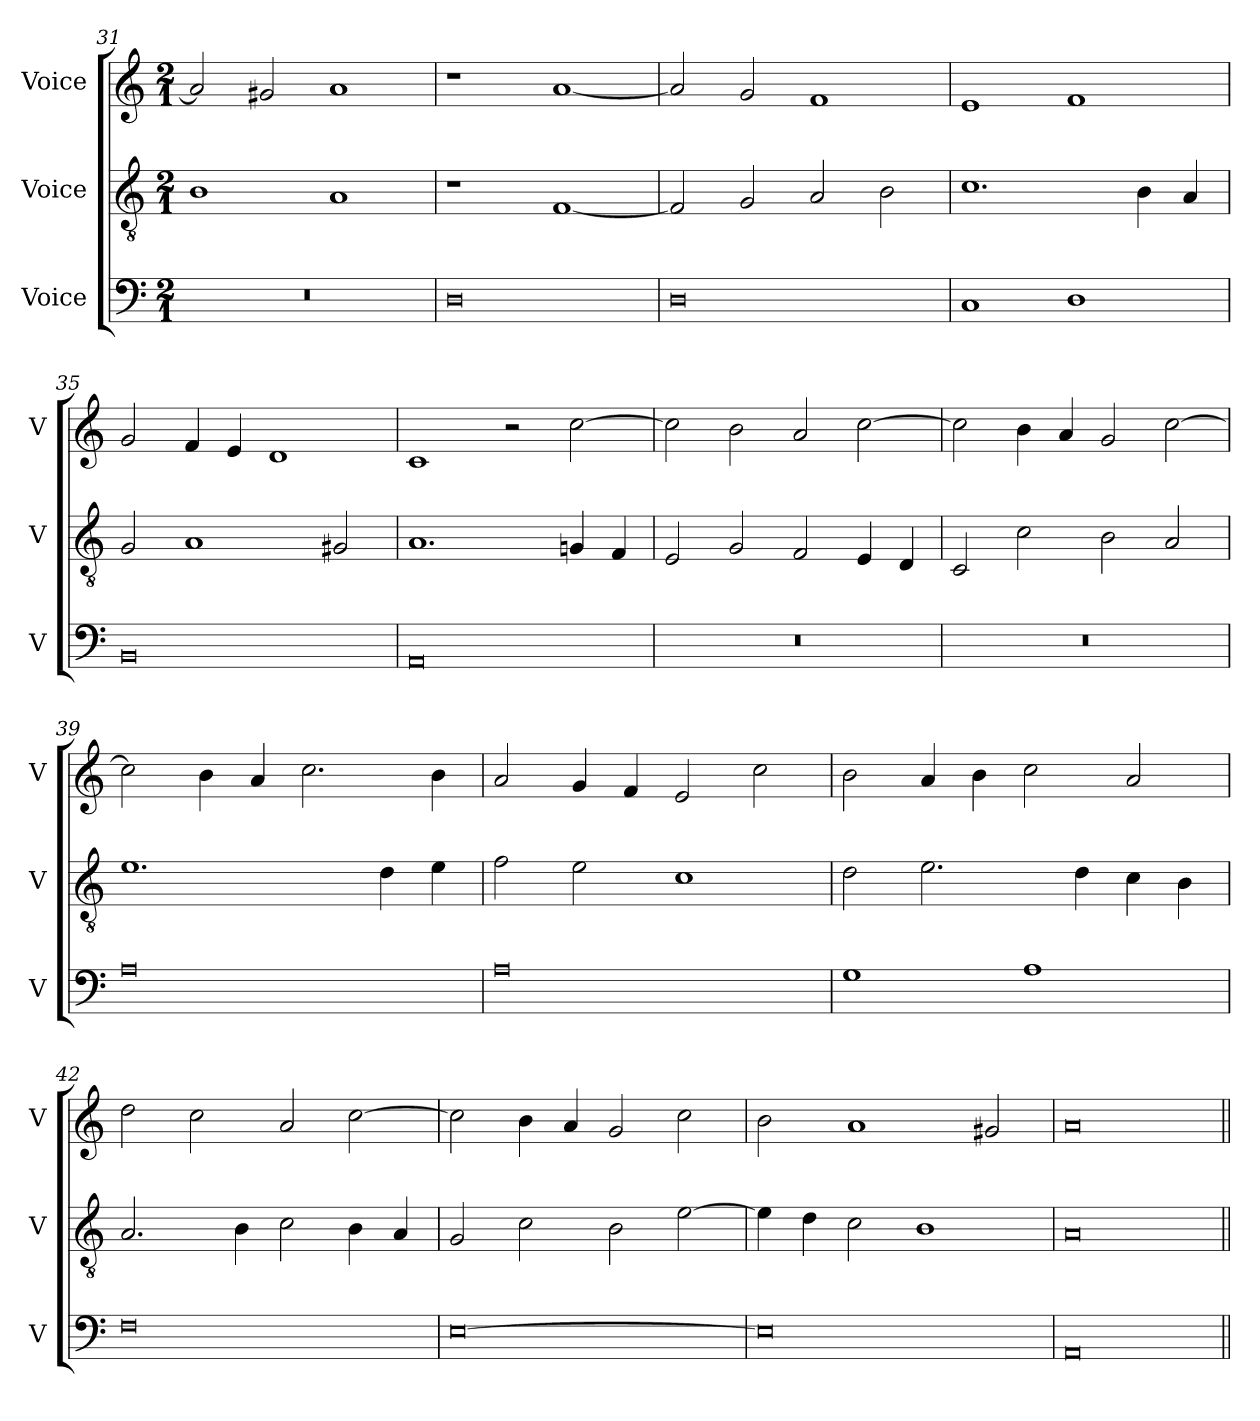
**kern	**kern	**kern
*part3	*part2	*part1
*staff3	*staff2	*staff1
*I"Voice	*I"Voice	*I"Voice
*I'V	*I'V	*I'V
*clefF4	*clefGv2	*clefG2
*k[]	*k[]	*k[]
*M2/1	*M2/1	*M2/1
=31	=31	=31
0r	1B	2a/]
.	.	2g#X/
.	1A	1a
=32	=32	=32
0D	1r	1r
.	[1F	[1a
=33	=33	=33
0D	2F/]	2a/]
.	2G/	2g/
.	2A/	1f
.	2B\	.
!!LO:LB:g=z
=34	=34	=34
1C	1.c	1e
1D	.	1f
.	4B\	.
.	4A/	.
=35	=35	=35
0BB	2G/	2g/
.	1A	4f/
.	.	4e/
.	.	1d
.	2G#X/	.
=36	=36	=36
0AA	1.A	1c
.	.	2r
.	4Gn/	[2cc\
.	4F/	.
=37	=37	=37
0r	2E/	2cc\]
.	2G/	2b\
.	2F/	2a/
.	4E/	[2cc\
.	4D/	.
!!LO:PB:g=z
=38	=38	=38
0r	2C/	2cc\]
.	2c\	4b\
.	.	4a/
.	2B\	2g/
.	2A/	[2cc\
=39	=39	=39
0A	1.e	2cc\]
.	.	4b\
.	.	4a/
.	.	2.cc\
.	4d\	.
.	4e\	4b\
=40	=40	=40
0A	2f\	2a/
.	2e\	4g/
.	.	4f/
.	1c	2e/
.	.	2cc\
!!LO:LB:g=z
=41	=41	=41
1G	2d\	2b\
.	2.e\	4a/
.	.	4b\
1A	.	2cc\
.	4d\	.
.	4c\	2a/
.	4B\	.
=42	=42	=42
0F	2.A/	2dd\
.	.	2cc\
.	4B\	.
.	2c\	2a/
.	4B\	[2cc\
.	4A/	.
=43	=43	=43
[0E	2G/	2cc\]
.	2c\	4b\
.	.	4a/
.	2B\	2g/
.	[2e\	2cc\
!!LO:LB:g=z
=44	=44	=44
0E]	4e\]	2b\
.	4d\	.
.	2c\	1a
.	1B	.
.	.	2g#X/
=45	=45	=45
0AA	0A	0a
=||	=||	=||
*-	*-	*-
